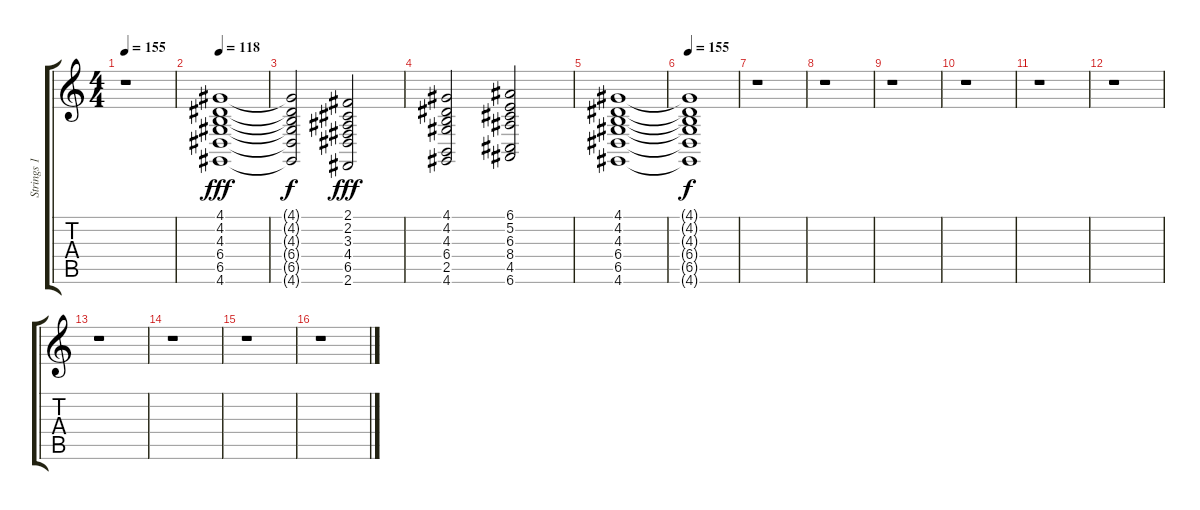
\track ("Strings 1" "Strings 1") {instrument stringensemble1}
\staff {score tabs}
\tuning (E4 B3 G3 D3 A2 E2) {hide}
\ts (4 4)
\tempo 155
\clef g2
\ks c
r.1{dy fff instrument stringensemble1} |
\tempo 118
(4.1 4.2 4.3 6.4 6.5 4.6).1 |
(4.1{t} 4.2{t} 4.3{t} 6.4{t} 6.5{t} 4.6{t}).2{dy f} (2.1 2.2 3.3 4.4 6.5 2.6).2{dy fff} |
(4.1 4.2 4.3 6.4 2.5 4.6).2 (6.1 5.2 6.3 8.4 4.5 6.6).2 |
(4.1 4.2 4.3 6.4 6.5 4.6).1 |
\tempo 155
(4.1{t} 4.2{t} 4.3{t} 6.4{t} 6.5{t} 4.6{t}).1{dy f} |
r.1 |
r.1 |
r.1 |
r.1 |
r.1 |
r.1 |
r.1 |
r.1 |
r.1 |
r.1
